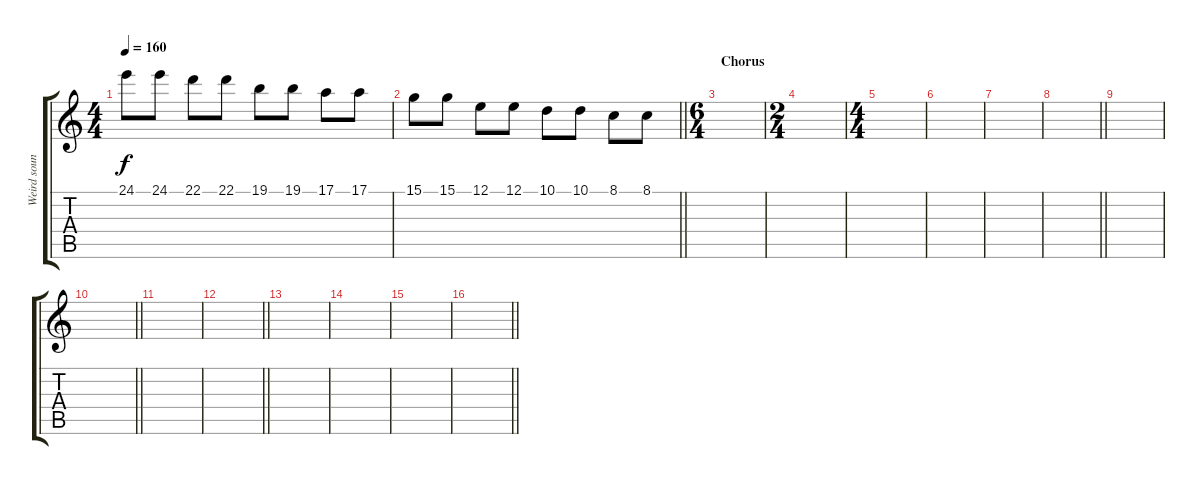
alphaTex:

\track ("Weird sound" "Weird soun") {instrument electricpiano1}
\staff {score tabs}
\tuning (E4 B3 G3 D3 A2 E2) {hide}
\ts (4 4)
\tempo 160
\clef g2
\ks c
24.1.8{dy f} 24.1.8 22.1.8 22.1.8 19.1.8 19.1.8 17.1.8 17.1.8 |
\barLineRight lightlight
15.1.8 15.1.8 12.1.8 12.1.8 10.1.8 10.1.8 8.1.8 8.1.8 |
\ts (6 4)
\section ("" "Chorus")
|
\ts (2 4)
|
\ts (4 4)
|
|
|
\barLineRight lightlight
|
|
\barLineRight lightlight
|
|
\barLineRight lightlight
|
|
|
|
\barLineRight lightlight
